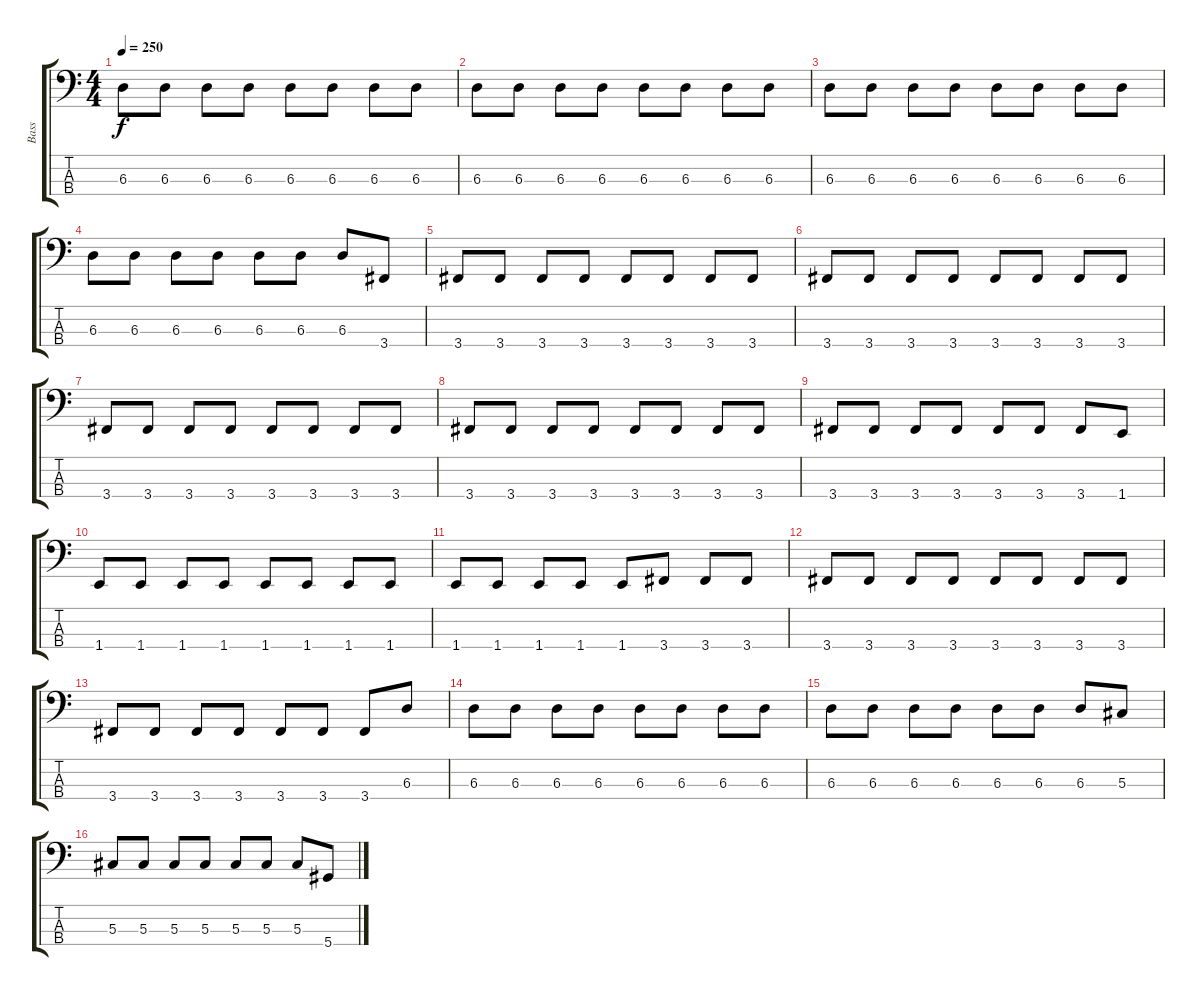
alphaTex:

\track ("Bass" "Bass") {instrument electricbasspick}
\staff {score tabs}
\tuning (Gb2 Db2 Ab1 Eb1) {hide}
\ts (4 4)
\tempo 250
\clef f4
\ks c
6.3.8{dy f} 6.3.8 6.3.8 6.3.8 6.3.8 6.3.8 6.3.8 6.3.8 |
6.3.8 6.3.8 6.3.8 6.3.8 6.3.8 6.3.8 6.3.8 6.3.8 |
6.3.8 6.3.8 6.3.8 6.3.8 6.3.8 6.3.8 6.3.8 6.3.8 |
6.3.8 6.3.8 6.3.8 6.3.8 6.3.8 6.3.8 6.3.8 3.4.8 |
3.4.8 3.4.8 3.4.8 3.4.8 3.4.8 3.4.8 3.4.8 3.4.8 |
3.4.8 3.4.8 3.4.8 3.4.8 3.4.8 3.4.8 3.4.8 3.4.8 |
3.4.8 3.4.8 3.4.8 3.4.8 3.4.8 3.4.8 3.4.8 3.4.8 |
3.4.8 3.4.8 3.4.8 3.4.8 3.4.8 3.4.8 3.4.8 3.4.8 |
3.4.8 3.4.8 3.4.8 3.4.8 3.4.8 3.4.8 3.4.8 1.4.8 |
1.4.8 1.4.8 1.4.8 1.4.8 1.4.8 1.4.8 1.4.8 1.4.8 |
1.4.8 1.4.8 1.4.8 1.4.8 1.4.8 3.4.8 3.4.8 3.4.8 |
3.4.8 3.4.8 3.4.8 3.4.8 3.4.8 3.4.8 3.4.8 3.4.8 |
3.4.8 3.4.8 3.4.8 3.4.8 3.4.8 3.4.8 3.4.8 6.3.8 |
6.3.8 6.3.8 6.3.8 6.3.8 6.3.8 6.3.8 6.3.8 6.3.8 |
6.3.8 6.3.8 6.3.8 6.3.8 6.3.8 6.3.8 6.3.8 5.3.8 |
5.3.8 5.3.8 5.3.8 5.3.8 5.3.8 5.3.8 5.3.8 5.4.8
